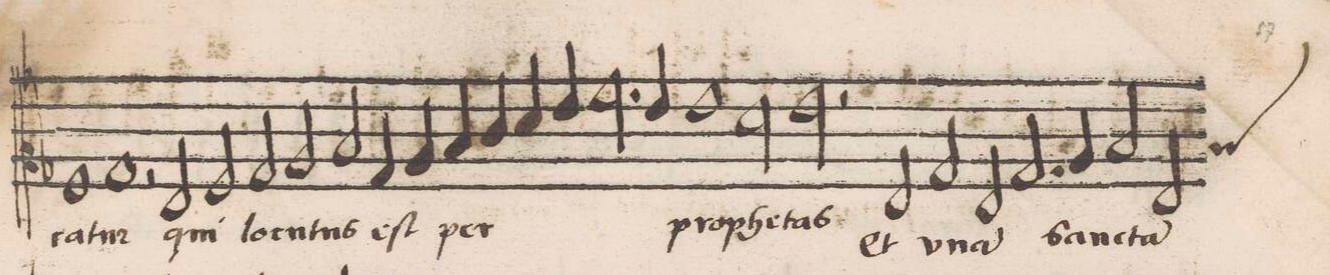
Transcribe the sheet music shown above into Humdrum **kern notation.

**kern	**text
*I"CANTVS	*
*clefC2	*
*k[b-]	*
*met(C|)	*
*M2/1	*
1A/	-ca-
=135-	=135-
1B-/	-tur
2r	.
2G/	qui
=136-	=136-
2A/	.
2B-/	lo-
2c/	-cu-
2d/	-tus
=137-	=137-
4B-/	eſt
4c/	.
4d/	per
4e/	.
4f/	.
4g/	.
2.a\	.
=138-	=138-
4g/	.
1g\	pro-
2f\	-phe-
=139-	=139-
2g\	-tas
2r	.
2G/	et
2B-/	v-
=140-	=140-
2G/	-na(m)
2.B-/	.
4c/	san-
2d/	.
=141-	=141-
*custos:d	*
2G/	-cta(m)
*-	*-
